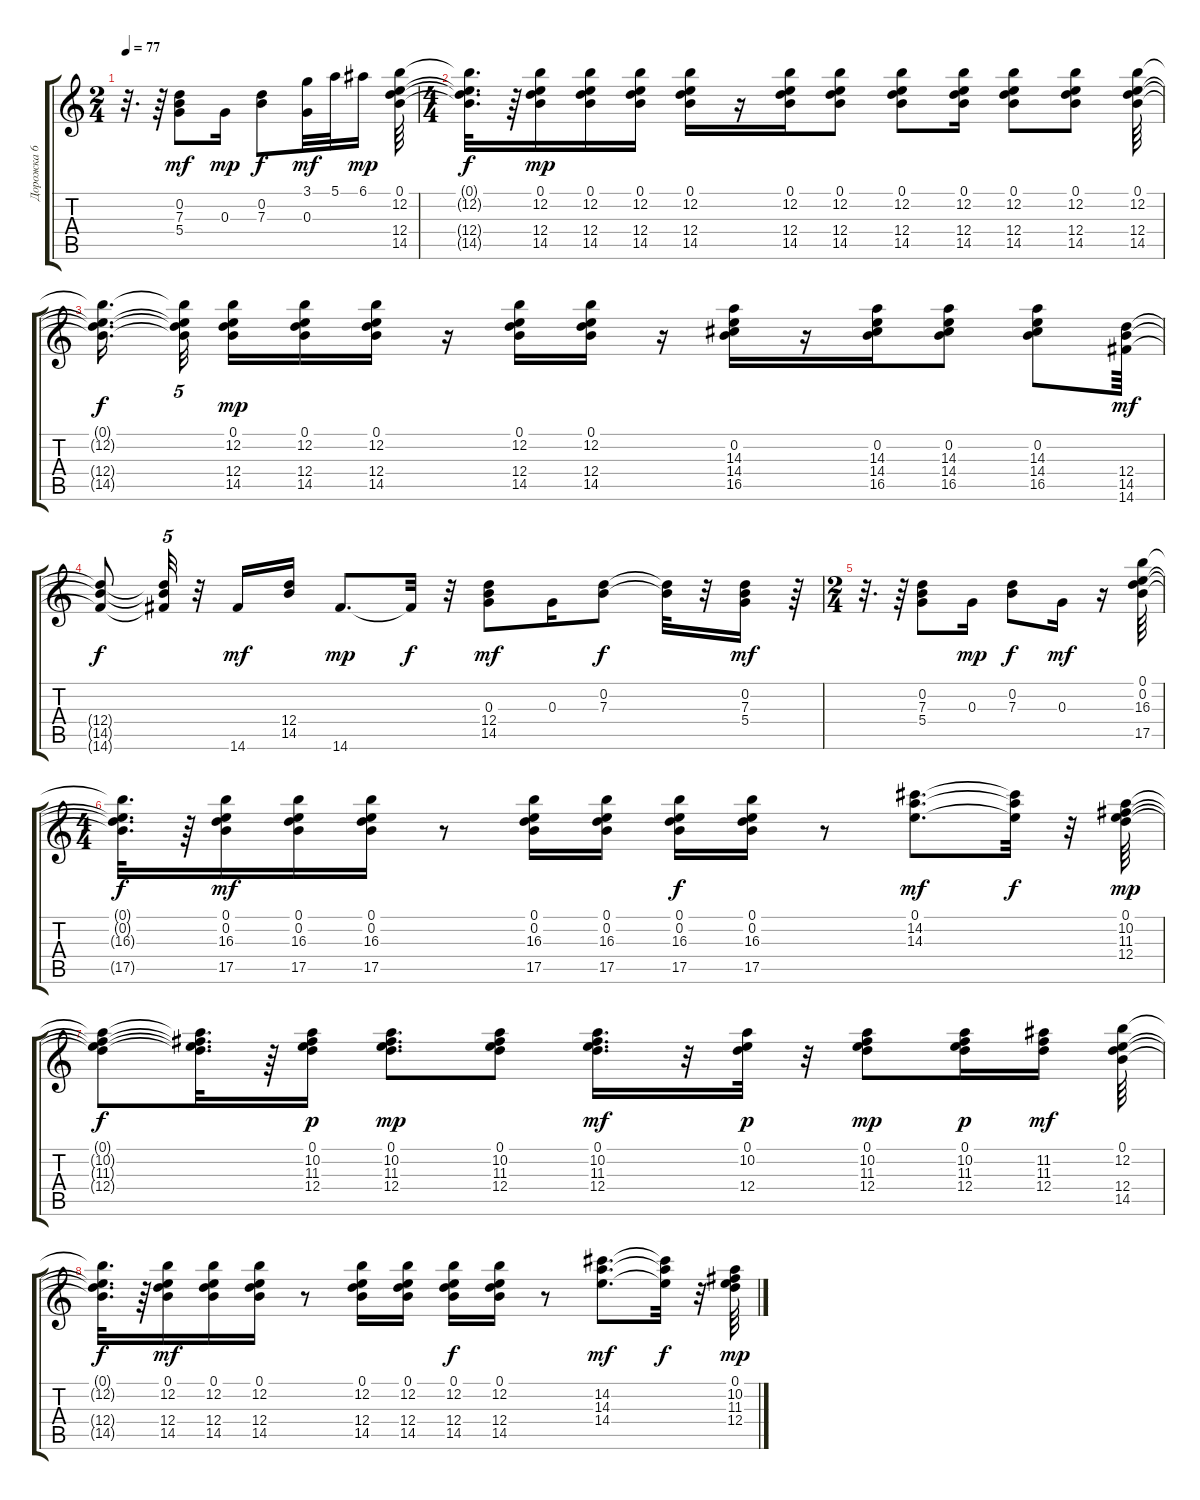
\track ("Дорожка 6" "Дорожка 6") {instrument acousticguitarsteel}
\staff {score tabs}
\tuning (E4 B3 G3 D3 A2 E2) {hide}
\ts (2 4)
\tempo 77
\clef g2
\ks c
r.32{d dy mf} r.64 (0.2 7.3 5.4).8 0.3.16{dy mp} (0.2 7.3).8{dy f} (3.1 0.3).32{dy mf} 5.1.32 6.1.16{dy mp} (0.1 12.2 12.4 14.5).64 |
\ts (4 4)
(0.1{t} 12.2{t} 12.4{t} 14.5{t}).32{d dy f} r.64 (0.1 12.2 12.4 14.5).16{dy mp} (0.1 12.2 12.4 14.5).16 (0.1 12.2 12.4 14.5).16 (0.1 12.2 12.4 14.5).16 r.16 (0.1 12.2 12.4 14.5).16 (0.1 12.2 12.4 14.5).8 (0.1 12.2 12.4 14.5).8 (0.1 12.2 12.4 14.5).16 (0.1 12.2 12.4 14.5).8 (0.1 12.2 12.4 14.5).8 (0.1 12.2 12.4 14.5).64 |
(0.1{t} 12.2{t} 12.4{t} 14.5{t}).16{d dy f beam splitsecondary} (0.1{t} 12.2{t} 12.4{t} 14.5{t}).32{tu (5 4) beam splitsecondary} (0.1 12.2 12.4 14.5).16{dy mp} (0.1 12.2 12.4 14.5).16 (0.1 12.2 12.4 14.5).16 r.16 (0.1 12.2 12.4 14.5).16 (0.1 12.2 12.4 14.5).16 r.16 (0.2 14.3 14.4 16.5).16 r.16 (0.2 14.3 14.4 16.5).16 (0.2 14.3 14.4 16.5).8 (0.2 14.3 14.4 16.5).8 (12.4 14.5 14.6).64{dy mf} |
(12.4{t} 14.5{t} 14.6{t}).8{dy f} (12.4{t} 14.5{t} 14.6{t}).32{tu (5 4)} r.32 14.6.16{dy mf} (12.4 14.5).16 14.6.8{d dy mp} 14.6{t}.32{dy f} r.32 (0.3 12.4 14.5).8{dy mf} 0.3.16 (0.2 7.3).8{dy f} (0.2{t} 7.3{t}).32 r.32 (0.2 7.3 5.4).16{dy mf} r.64 |
\ts (2 4)
r.32{d} r.64 (0.2 7.3 5.4).8 0.3.16{dy mp} (0.2 7.3).8{dy f} 0.3.16{dy mf} r.16 (0.1 0.2 16.3 17.5).64 |
\ts (4 4)
(0.1{t} 0.2{t} 16.3{t} 17.5{t}).32{d dy f} r.64 (0.1 0.2 16.3 17.5).16{dy mf} (0.1 0.2 16.3 17.5).16 (0.1 0.2 16.3 17.5).16 r.8 (0.1 0.2 16.3 17.5).16 (0.1 0.2 16.3 17.5).16 (0.1 0.2 16.3 17.5).16{dy f} (0.1 0.2 16.3 17.5).16 r.8 (0.1 14.2 14.3).8{d dy mf} (0.1{t} 14.2{t} 14.3{t}).32{dy f} r.32 (0.1 10.2 11.3 12.4).64{dy mp} |
(0.1{t} 10.2{t} 11.3{t} 12.4{t}).8{dy f} (0.1{t} 10.2{t} 11.3{t} 12.4{t}).32{d} r.64 (0.1 10.2 11.3 12.4).16{dy p} (0.1 10.2 11.3 12.4).8{d dy mp} (0.1 10.2 11.3 12.4).8 (0.1 10.2 11.3 12.4).16{d dy mf} r.32 (0.1 10.2 12.4).32{dy p} r.32 (0.1 10.2 11.3 12.4).8{dy mp} (0.1 10.2 11.3 12.4).16{dy p} (11.2 11.3 12.4).16{dy mf} (0.1 12.2 12.4 14.5).64 |
(0.1{t} 12.2{t} 12.4{t} 14.5{t}).32{d dy f} r.64 (0.1 12.2 12.4 14.5).16{dy mf} (0.1 12.2 12.4 14.5).16 (0.1 12.2 12.4 14.5).16 r.8 (0.1 12.2 12.4 14.5).16 (0.1 12.2 12.4 14.5).16 (0.1 12.2 12.4 14.5).16{dy f} (0.1 12.2 12.4 14.5).16 r.8 (14.2 14.3 14.4).8{d dy mf} (14.2{t} 14.3{t} 14.4{t}).32{dy f} r.32 (0.1 10.2 11.3 12.4).64{dy mp}
